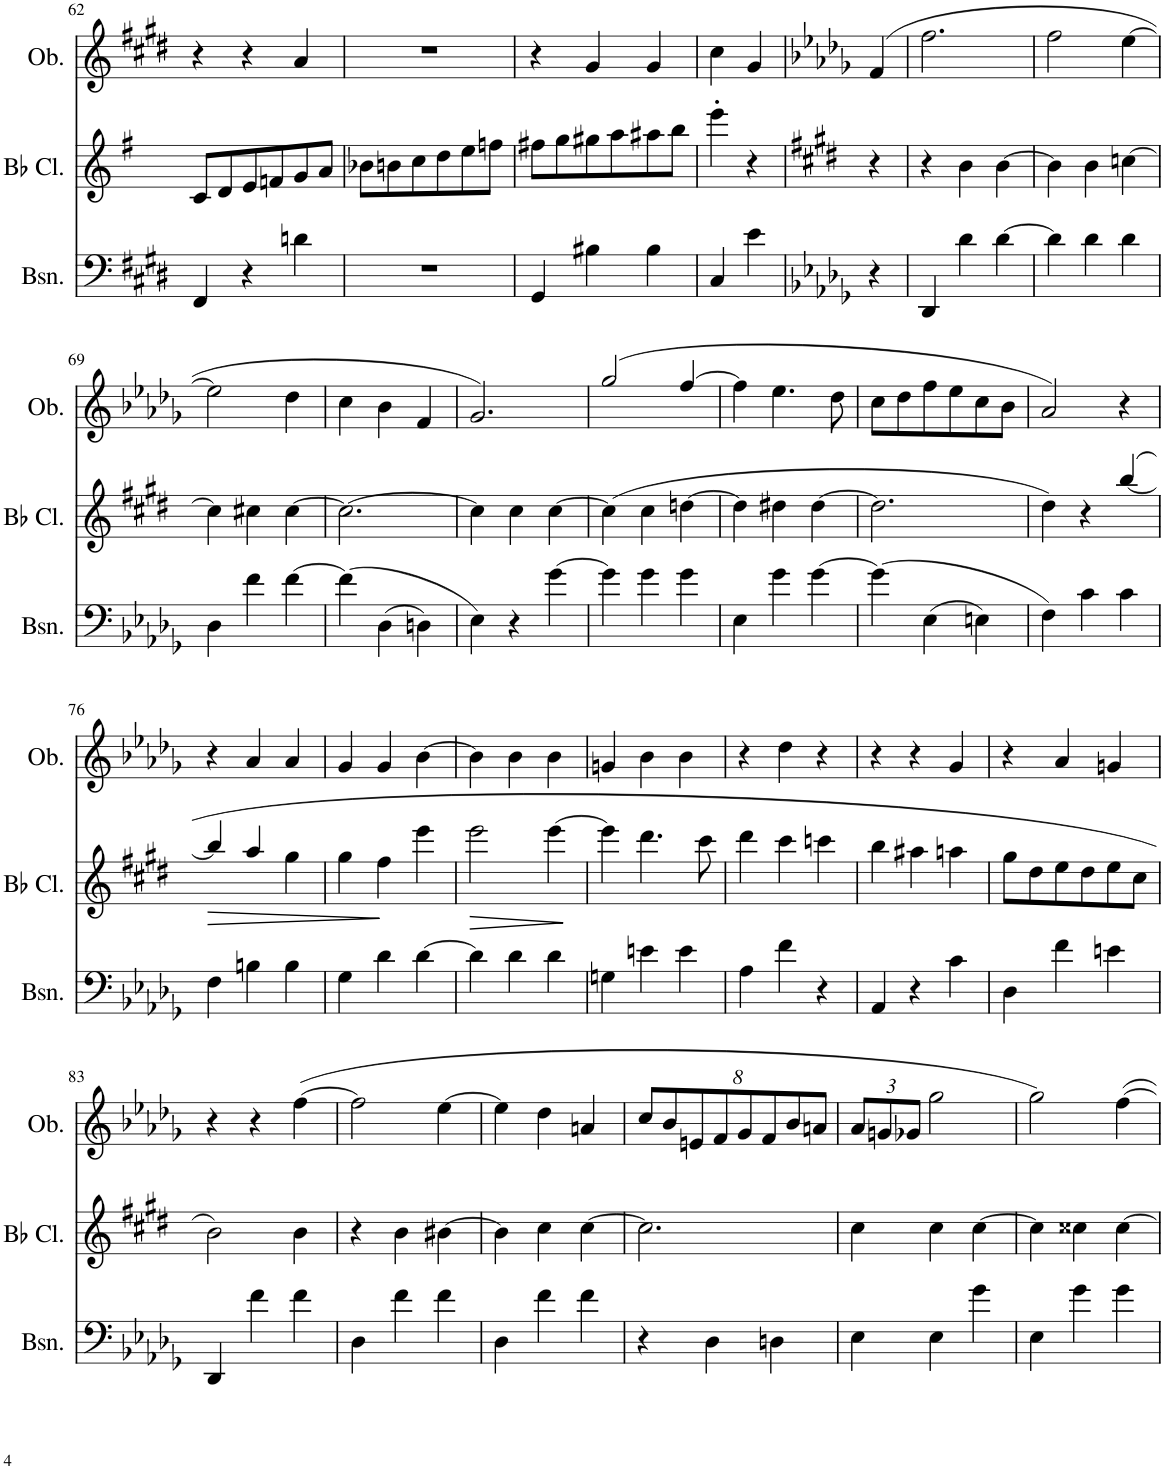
**kern	**kern	**dynam	**kern
*part3	*part2	*part2	*part1
*staff3	*staff2	*staff2	*staff1
*I"Bassoon	*I"Bb Clarinet	*	*I"Oboe
*I'Bsn.	*I'Bb Cl.	*	*I'Ob.
!!LO:PB:g=z
*clefF4	*clefG2	*	*clefG2
*	*Trd1c2	*	*
*k[f#c#g#d#]	*k[f#]	*	*k[f#c#g#d#]
*M3/4	*M3/4	*	*M3/4
=62	=62	=62	=62
4FF#/	8c/L	.	4r
.	8d/	.	.
4r	8e/	.	4r
.	8fn/	.	.
4dn\	8g/	.	4a/
.	8a/J	.	.
=63	=63	=63	=63
2.r	8b-X\L	.	2.r
.	8bn\	.	.
.	8cc\	.	.
.	8dd\	.	.
.	8ee\	.	.
.	8ffn\J	.	.
=64	=64	=64	=64
4GG#/	8ff#X\L	.	4r
.	8gg\	.	.
4B#X\	8gg#X\	.	4g#/
.	8aa\	.	.
4B#\	8aa#X\	.	4g#/
.	8bb\J	.	.
=65	=65	=65	=65
4C#/	4eee'\	.	4cc#\
4e\	4r	.	4g#/
=66	=66	=66	=66
*k[b-e-a-d-g-]	*k[f#c#g#d#]	*	*k[b-e-a-d-g-]
4r	4r	.	(4f/
=67	=67	=67	=67
4DD-/	4r	.	2.ff\
4d-\	4b\	.	.
[4d-\	[4b\	.	.
=68	=68	=68	=68
4d-\]	4b\]	.	2ff\
4d-\	4b\	.	.
4d-\	[4ccn\	.	[4ee-\
!!LO:LB:g=z
=69	=69	=69	=69
4D-\	4cc\]	.	2ee-\]
4f\	4cc#X\	.	.
[4f\	[4cc#\	.	4dd-\
=70	=70	=70	=70
(4f\]	2.cc#\_	.	4cc\
(4D-\	.	.	4b-\
4Dn\)	.	.	4f/
=71	=71	=71	=71
4E-\)	4cc#\]	.	2.g-/)
4r	4cc#\	.	.
[4g-\	[4cc#\	.	.
=72	=72	=72	=72
4g-\]	(4cc#\]	.	(2gg-/
4g-\	4cc#\	.	.
4g-\	[4ddn\	.	[4ff/
=73	=73	=73	=73
4E-\	4dd\]	.	4ff\]
4g-\	4dd#X\	.	4.ee-\
[4g-\	[4dd#\	.	.
.	.	.	8dd-\
=74	=74	=74	=74
(4g-\]	2.dd#\]	.	8cc\L
.	.	.	8dd-\
(4E-\	.	.	8ff\
.	.	.	8ee-\
4En\)	.	.	8cc\
.	.	.	8b-\J
=75	=75	=75	=75
4F\)	4dd#\)	.	2a-/)
4c\	4r	.	.
4c\	([4bb/	.	4r
!!LO:LB:g=z
=76	=76	=76	=76
!	!	!LO:HP:b	!
4F\	4bb/]	>	4r
4Bn\	4aa/	.	4a-/
4B\	4gg#\	.	4a-/
=77	=77	=77	=77
4G-\	4gg#\	.	4g-/
4d-\	4ff#\	]	4g-/
[4d-\	4eee\	.	[4b-\
=78	=78	=78	=78
!	!	!LO:HP:b	!
4d-\]	2eee\	>	4b-\]
4d-\	.	.	4b-\
4d-\	[4eee\	]	4b-\
=79	=79	=79	=79
4Gn\	4eee\]	.	4gn/
4en\	4.ddd#\	.	4b-\
4e\	.	.	4b-\
.	8ccc#\	.	.
=80	=80	=80	=80
4A-\	4ddd#\	.	4r
4f\	4ccc#\	.	4dd-\
4r	4cccn\	.	4r
=81	=81	=81	=81
4AA-/	4bb\	.	4r
4r	4aa#X\	.	4r
4c\	4aan\	.	4g-/
=82	=82	=82	=82
4D-\	8gg#\L	.	4r
.	8dd#\	.	.
4f\	8ee\	.	4a-/
.	8dd#\	.	.
4en\	8ee\	.	4gn/
.	8cc#\J	.	.
!!LO:LB:g=z
=83	=83	=83	=83
4DD-/	2b\)	.	4r
4f\	.	.	4r
4f\	4b\	.	([4ff\
=84	=84	=84	=84
4D-\	4r	.	2ff\]
4f\	4b\	.	.
4f\	[4b#X\	.	[4ee-\
=85	=85	=85	=85
4D-\	4b#\]	.	4ee-\]
4f\	4cc#\	.	4dd-\
4f\	[4cc#\	.	4an/
=86	=86	=86	=86
*	*	*	*Xbrackettup
4r	2.cc#\]	.	32%3cc/L
.	.	.	32%3b-/
.	.	.	32%3en/
4D-\	.	.	.
.	.	.	32%3f/
.	.	.	32%3g-/
.	.	.	32%3f/
4Dn\	.	.	.
.	.	.	32%3b-/
.	.	.	32%3an/J
=87	=87	=87	=87
4E-\	4cc#\	.	12a-/L
.	.	.	12gn/
.	.	.	12g-X/J
4E-\	4cc#\	.	2gg-\
4g-\	[4cc#\	.	.
=88	=88	=88	=88
4E-\	4cc#\]	.	2gg-\)
4g-\	4cc##X\	.	.
4g-\	[4cc##\	.	[4ff\
=	=	=	=
*-	*-	*-	*-
